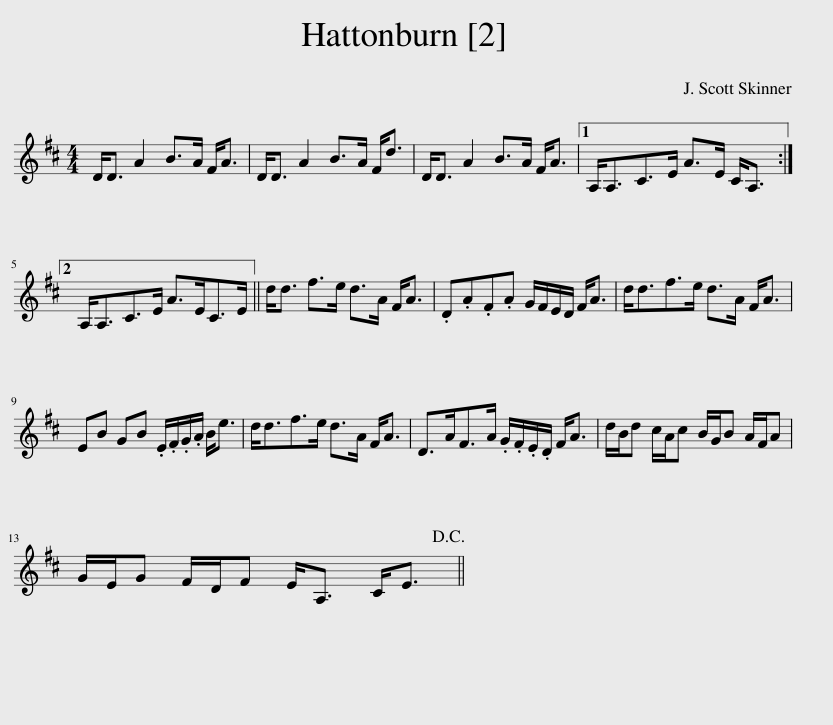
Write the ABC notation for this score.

X:1
L:1/8
M:4/4
I:linebreak $
K:D
V:1 treble
V:1
 D<D A2 B>A F<A | D<D A2 B>A F<d | D<D A2 B>A F<A |1 A,<A,C>E A>E C<A, :|2$ A,<A,C>E A>EC>E || %5
 d<d f>e d>A F<A | .D.A.F.A G/F/E/D/ F<A | d<df>e d>A F<A |$ EB GB .E/.F/.G/.A/ B<e | d<df>e d>A F<A | %10
 D>AF>A .G/.F/.E/.D/ F<A | d/B/d c/A/c B/G/B A/F/A |$ G/E/G F/D/F E<A, C<E!D.C.! || %13
